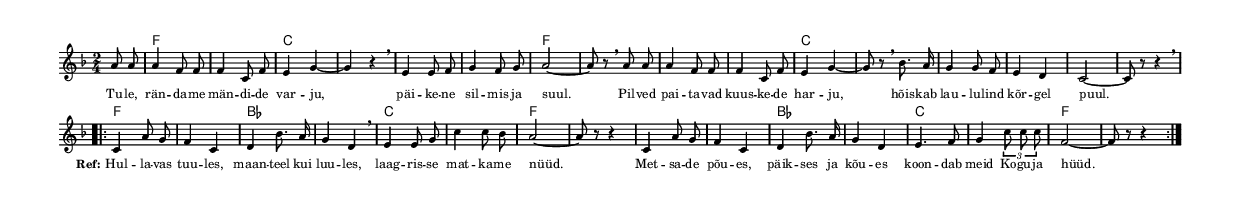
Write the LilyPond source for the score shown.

\header{
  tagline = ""
}

mBreak = { }

#(set-global-staff-size 10)

cfgSong = {
  \key f \major
  \time 2/4
  \autoBeamOff
  \partial 4
}

cfgText = {
  \set fontSize = #-2
}

melody = {
  \cfgSong
  \relative c''{
    a8 a a4 f8 f
    f4 c8 f e4 g ~ g r4
      \breathe
    e4 e8 f g4 f8 g a2 ~ a8 r8
      \breathe
    a8 a | a4 f8 f f4 c8 f e4 g ~ g8 r8
      \breathe
    bes8. a16 | g4 g8 f e4 d c2 ~ c8 r8 r4
      \breathe
      \mBreak
    \repeat volta 2 {
      c4 a'8 g f4 c
      d4 bes'8. a16 g4 d
        \breathe
      e4 e8 g c4 c8 bes a2 ~ a8 r8 r4
      c,4 a'8 g f4 c
      d4 bes'8. a16 g4 d
      e4. f8 g4 \times 2/3 { c8 c c }
      f,2 ~ f8 r8 r4
    }
      %\bar "|."
  }
}

songChords = \chordmode {
  s4
  f2 f
  c2 c c c
  f2 f f f
  c2 c c c c c
  f2 f bes bes c c f f
  f2 f bes bes c c f f
}

verseOne = \lyricmode {
  %\set stanza = "1."
  Tu -- le, rän -- da -- me män -- di -- de var -- ju,
  päi -- ke -- ne sil -- mis ja suul.
  Pil -- ved pai -- ta -- vad kuus -- ke -- de har -- ju,
  hõis -- kab lau -- lu -- lind kõr -- gel puul.

  \set stanza = "Ref:"
  Hul -- la -- vas tuu -- les, maan -- teel kui luu -- les,
  laag -- ris -- se mat -- ka -- me nüüd.
  Met -- sa -- de põu -- es, päik -- ses ja kõu -- es
  koon -- dab meid Ko -- gu -- ja hüüd.
}

\score {
  {
    <<
      \chords { \set chordChanges = ##t \songChords }
      { \melody }
      \addlyrics { \verseOne }
    >>
  }

  \layout {
    indent = #0
    %ragged-last = ##t
    \context {
      \Score
      \remove "Bar_number_engraver"
    }
  }
  \midi { \tempo 4 = 90 }
}


\version "2.8.1"
